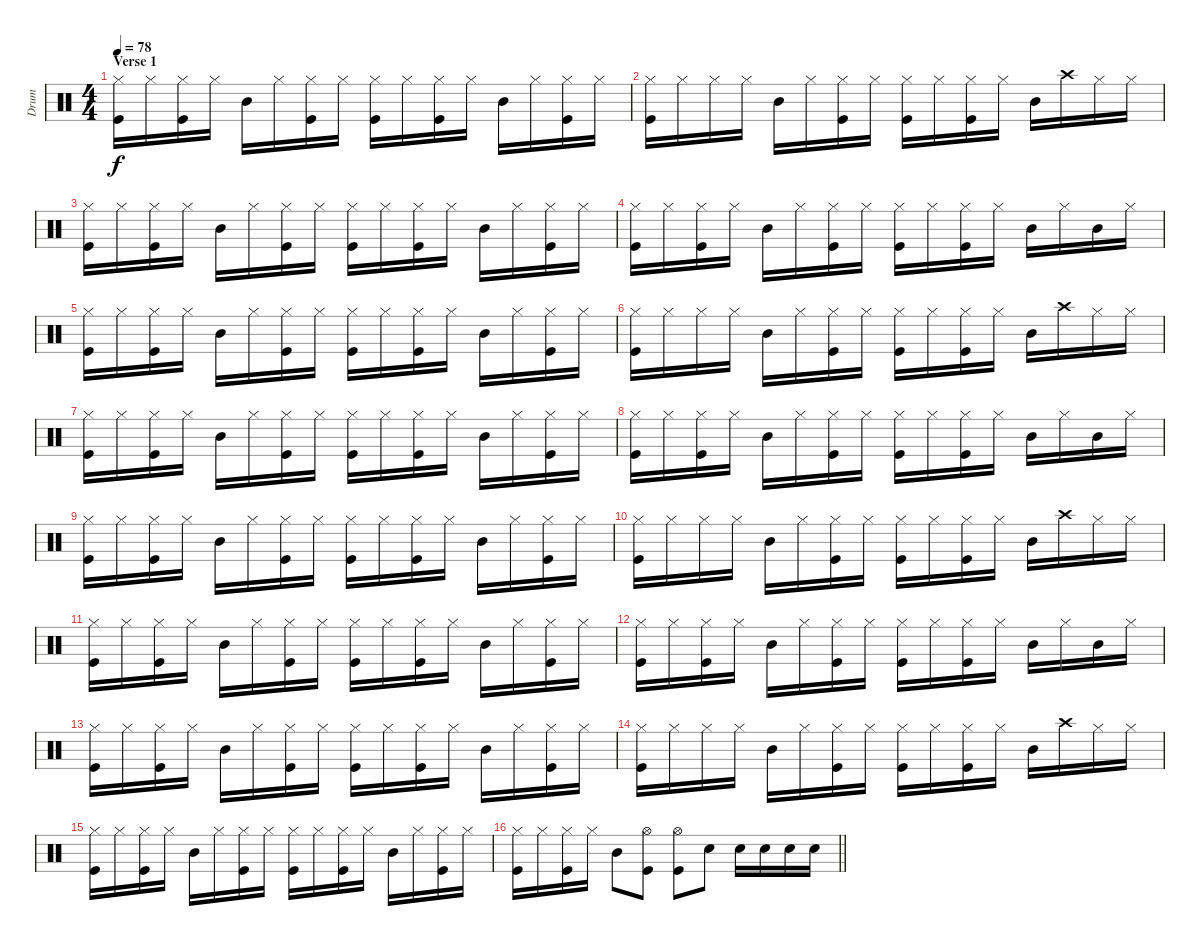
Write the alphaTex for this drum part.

\track ("Drum" "Drum") {instrument percussion}
\staff {score}
\articulation defaults
\ts (4 4)
\section ("" "Verse 1")
\tempo 78
\clef neutral
\ks c
("Hi-Hat (closed)" "Kick (hit)").16{dy f} "Hi-Hat (closed)".16 ("Hi-Hat (closed)" "Kick (hit)").16 "Hi-Hat (closed)".16 "Mid Tom (hit)".16 "Hi-Hat (closed)".16 ("Hi-Hat (closed)" "Kick (hit)").16 "Hi-Hat (closed)".16 ("Hi-Hat (closed)" "Kick (hit)").16 "Hi-Hat (closed)".16 ("Hi-Hat (closed)" "Kick (hit)").16 "Hi-Hat (closed)".16 "Mid Tom (hit)".16 "Hi-Hat (closed)".16 ("Hi-Hat (closed)" "Kick (hit)").16 "Hi-Hat (closed)".16 |
("Hi-Hat (closed)" "Kick (hit)").16 "Hi-Hat (closed)".16 "Hi-Hat (closed)".16 "Hi-Hat (closed)".16 "Mid Tom (hit)".16 "Hi-Hat (closed)".16 ("Hi-Hat (closed)" "Kick (hit)").16 "Hi-Hat (closed)".16 ("Hi-Hat (closed)" "Kick (hit)").16 "Hi-Hat (closed)".16 ("Hi-Hat (closed)" "Kick (hit)").16 "Hi-Hat (closed)".16 "Mid Tom (hit)".16 "Crash high (hit)".16 "Hi-Hat (closed)".16 "Hi-Hat (closed)".16 |
("Hi-Hat (closed)" "Kick (hit)").16 "Hi-Hat (closed)".16 ("Hi-Hat (closed)" "Kick (hit)").16 "Hi-Hat (closed)".16 "Mid Tom (hit)".16 "Hi-Hat (closed)".16 ("Hi-Hat (closed)" "Kick (hit)").16 "Hi-Hat (closed)".16 ("Hi-Hat (closed)" "Kick (hit)").16 "Hi-Hat (closed)".16 ("Hi-Hat (closed)" "Kick (hit)").16 "Hi-Hat (closed)".16 "Mid Tom (hit)".16 "Hi-Hat (closed)".16 ("Hi-Hat (closed)" "Kick (hit)").16 "Hi-Hat (closed)".16 |
("Hi-Hat (closed)" "Kick (hit)").16 "Hi-Hat (closed)".16 ("Hi-Hat (closed)" "Kick (hit)").16 "Hi-Hat (closed)".16 "Mid Tom (hit)".16 "Hi-Hat (closed)".16 ("Hi-Hat (closed)" "Kick (hit)").16 "Hi-Hat (closed)".16 ("Hi-Hat (closed)" "Kick (hit)").16 "Hi-Hat (closed)".16 ("Hi-Hat (closed)" "Kick (hit)").16 "Hi-Hat (closed)".16 "Mid Tom (hit)".16 "Hi-Hat (closed)".16 "Mid Tom (hit)".16 "Hi-Hat (closed)".16 |
("Hi-Hat (closed)" "Kick (hit)").16 "Hi-Hat (closed)".16 ("Hi-Hat (closed)" "Kick (hit)").16 "Hi-Hat (closed)".16 "Mid Tom (hit)".16 "Hi-Hat (closed)".16 ("Hi-Hat (closed)" "Kick (hit)").16 "Hi-Hat (closed)".16 ("Hi-Hat (closed)" "Kick (hit)").16 "Hi-Hat (closed)".16 ("Hi-Hat (closed)" "Kick (hit)").16 "Hi-Hat (closed)".16 "Mid Tom (hit)".16 "Hi-Hat (closed)".16 ("Hi-Hat (closed)" "Kick (hit)").16 "Hi-Hat (closed)".16 |
("Hi-Hat (closed)" "Kick (hit)").16 "Hi-Hat (closed)".16 "Hi-Hat (closed)".16 "Hi-Hat (closed)".16 "Mid Tom (hit)".16 "Hi-Hat (closed)".16 ("Hi-Hat (closed)" "Kick (hit)").16 "Hi-Hat (closed)".16 ("Hi-Hat (closed)" "Kick (hit)").16 "Hi-Hat (closed)".16 ("Hi-Hat (closed)" "Kick (hit)").16 "Hi-Hat (closed)".16 "Mid Tom (hit)".16 "Crash high (hit)".16 "Hi-Hat (closed)".16 "Hi-Hat (closed)".16 |
("Hi-Hat (closed)" "Kick (hit)").16 "Hi-Hat (closed)".16 ("Hi-Hat (closed)" "Kick (hit)").16 "Hi-Hat (closed)".16 "Mid Tom (hit)".16 "Hi-Hat (closed)".16 ("Hi-Hat (closed)" "Kick (hit)").16 "Hi-Hat (closed)".16 ("Hi-Hat (closed)" "Kick (hit)").16 "Hi-Hat (closed)".16 ("Hi-Hat (closed)" "Kick (hit)").16 "Hi-Hat (closed)".16 "Mid Tom (hit)".16 "Hi-Hat (closed)".16 ("Hi-Hat (closed)" "Kick (hit)").16 "Hi-Hat (closed)".16 |
("Hi-Hat (closed)" "Kick (hit)").16 "Hi-Hat (closed)".16 ("Hi-Hat (closed)" "Kick (hit)").16 "Hi-Hat (closed)".16 "Mid Tom (hit)".16 "Hi-Hat (closed)".16 ("Hi-Hat (closed)" "Kick (hit)").16 "Hi-Hat (closed)".16 ("Hi-Hat (closed)" "Kick (hit)").16 "Hi-Hat (closed)".16 ("Hi-Hat (closed)" "Kick (hit)").16 "Hi-Hat (closed)".16 "Mid Tom (hit)".16 "Hi-Hat (closed)".16 "Mid Tom (hit)".16 "Hi-Hat (closed)".16 |
("Hi-Hat (closed)" "Kick (hit)").16 "Hi-Hat (closed)".16 ("Hi-Hat (closed)" "Kick (hit)").16 "Hi-Hat (closed)".16 "Mid Tom (hit)".16 "Hi-Hat (closed)".16 ("Hi-Hat (closed)" "Kick (hit)").16 "Hi-Hat (closed)".16 ("Hi-Hat (closed)" "Kick (hit)").16 "Hi-Hat (closed)".16 ("Hi-Hat (closed)" "Kick (hit)").16 "Hi-Hat (closed)".16 "Mid Tom (hit)".16 "Hi-Hat (closed)".16 ("Hi-Hat (closed)" "Kick (hit)").16 "Hi-Hat (closed)".16 |
("Hi-Hat (closed)" "Kick (hit)").16 "Hi-Hat (closed)".16 "Hi-Hat (closed)".16 "Hi-Hat (closed)".16 "Mid Tom (hit)".16 "Hi-Hat (closed)".16 ("Hi-Hat (closed)" "Kick (hit)").16 "Hi-Hat (closed)".16 ("Hi-Hat (closed)" "Kick (hit)").16 "Hi-Hat (closed)".16 ("Hi-Hat (closed)" "Kick (hit)").16 "Hi-Hat (closed)".16 "Mid Tom (hit)".16 "Crash high (hit)".16 "Hi-Hat (closed)".16 "Hi-Hat (closed)".16 |
("Hi-Hat (closed)" "Kick (hit)").16 "Hi-Hat (closed)".16 ("Hi-Hat (closed)" "Kick (hit)").16 "Hi-Hat (closed)".16 "Mid Tom (hit)".16 "Hi-Hat (closed)".16 ("Hi-Hat (closed)" "Kick (hit)").16 "Hi-Hat (closed)".16 ("Hi-Hat (closed)" "Kick (hit)").16 "Hi-Hat (closed)".16 ("Hi-Hat (closed)" "Kick (hit)").16 "Hi-Hat (closed)".16 "Mid Tom (hit)".16 "Hi-Hat (closed)".16 ("Hi-Hat (closed)" "Kick (hit)").16 "Hi-Hat (closed)".16 |
("Hi-Hat (closed)" "Kick (hit)").16 "Hi-Hat (closed)".16 ("Hi-Hat (closed)" "Kick (hit)").16 "Hi-Hat (closed)".16 "Mid Tom (hit)".16 "Hi-Hat (closed)".16 ("Hi-Hat (closed)" "Kick (hit)").16 "Hi-Hat (closed)".16 ("Hi-Hat (closed)" "Kick (hit)").16 "Hi-Hat (closed)".16 ("Hi-Hat (closed)" "Kick (hit)").16 "Hi-Hat (closed)".16 "Mid Tom (hit)".16 "Hi-Hat (closed)".16 "Mid Tom (hit)".16 "Hi-Hat (closed)".16 |
("Hi-Hat (closed)" "Kick (hit)").16 "Hi-Hat (closed)".16 ("Hi-Hat (closed)" "Kick (hit)").16 "Hi-Hat (closed)".16 "Mid Tom (hit)".16 "Hi-Hat (closed)".16 ("Hi-Hat (closed)" "Kick (hit)").16 "Hi-Hat (closed)".16 ("Hi-Hat (closed)" "Kick (hit)").16 "Hi-Hat (closed)".16 ("Hi-Hat (closed)" "Kick (hit)").16 "Hi-Hat (closed)".16 "Mid Tom (hit)".16 "Hi-Hat (closed)".16 ("Hi-Hat (closed)" "Kick (hit)").16 "Hi-Hat (closed)".16 |
("Hi-Hat (closed)" "Kick (hit)").16 "Hi-Hat (closed)".16 "Hi-Hat (closed)".16 "Hi-Hat (closed)".16 "Mid Tom (hit)".16 "Hi-Hat (closed)".16 ("Hi-Hat (closed)" "Kick (hit)").16 "Hi-Hat (closed)".16 ("Hi-Hat (closed)" "Kick (hit)").16 "Hi-Hat (closed)".16 ("Hi-Hat (closed)" "Kick (hit)").16 "Hi-Hat (closed)".16 "Mid Tom (hit)".16 "Crash high (hit)".16 "Hi-Hat (closed)".16 "Hi-Hat (closed)".16 |
("Hi-Hat (closed)" "Kick (hit)").16 "Hi-Hat (closed)".16 ("Hi-Hat (closed)" "Kick (hit)").16 "Hi-Hat (closed)".16 "Mid Tom (hit)".16 "Hi-Hat (closed)".16 ("Hi-Hat (closed)" "Kick (hit)").16 "Hi-Hat (closed)".16 ("Hi-Hat (closed)" "Kick (hit)").16 "Hi-Hat (closed)".16 ("Hi-Hat (closed)" "Kick (hit)").16 "Hi-Hat (closed)".16 "Mid Tom (hit)".16 "Hi-Hat (closed)".16 ("Hi-Hat (closed)" "Kick (hit)").16 "Hi-Hat (closed)".16 |
\barLineRight lightlight
("Hi-Hat (closed)" "Kick (hit)").16 "Hi-Hat (closed)".16 ("Hi-Hat (closed)" "Kick (hit)").16 "Hi-Hat (closed)".16 "Mid Tom (hit)".8 ("Hi-Hat (open)" "Kick (hit)").8 ("Hi-Hat (open)" "Kick (hit)").8 "Snare (hit) 2".8 "Snare (hit) 2".16 "Snare (hit) 2".16 "Snare (hit) 2".16 "Snare (hit) 2".16
